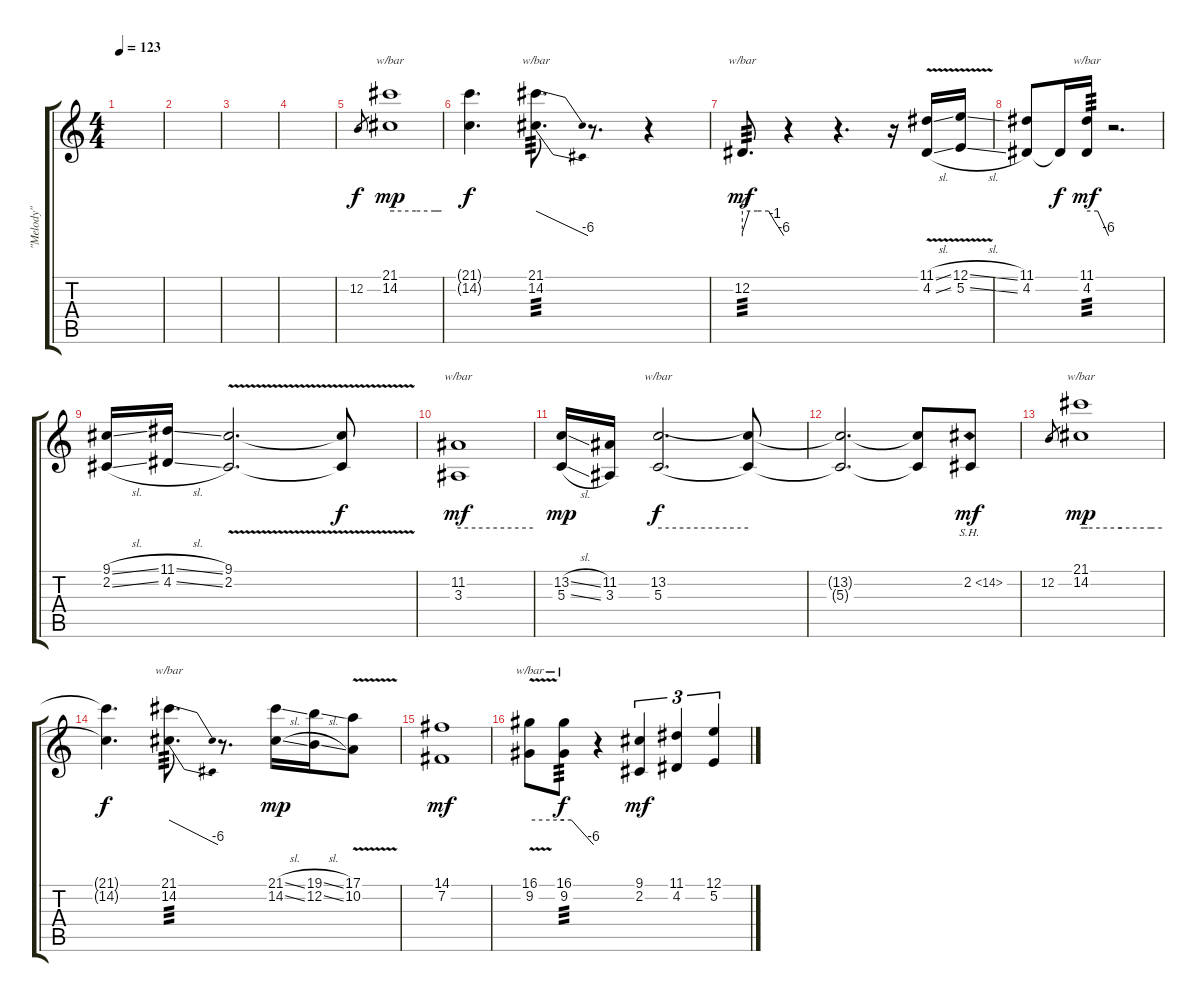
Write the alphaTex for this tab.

\track ("\"Melody\"" "\"Melody\"") {instrument lead1square}
\staff {score tabs}
\tuning (E4 B3 G3 D3 A2 E2) {hide}
\ts (4 4)
\tempo 123
\clef g2
\ks c
|
|
|
|
12.2.8{gr} (21.1 14.2).1{tbe (custom default 0 0 2 0 5 0 30 0 52 0 60 0) dy mp} |
(21.1{t} 14.2{t}).4{d dy f} (21.1 14.2).8{d tbe (dive default 0 0 60 -24) tp 3} r.8{d} r.4 |
12.2.8{d tbe (custom default 0 -16 10 0 22 0 38 0 47 -4 60 -24) tp 3 dy mf} r.4 r.4{d} r.16 (11.1{sl} 4.2{v sl}).16 (12.1{sl} 5.2{v sl}).16 |
(11.1 4.2).8 4.2{t}.16{dy f} (11.1 4.2).16{tbe (custom default 0 0 30 0 60 -24) tp 3 dy mf} r.2{d} |
(9.1{sl} 2.2{sl}).16 (11.1{sl} 4.2{sl}).16 (9.1{v} 2.2{v}).2{d} (9.1{t} 2.2{t}).8{dy f} |
(11.2 3.3).1{tbe (hold default 0 0 60 0) dy mf} |
(13.2{sl} 5.3{sl}).16{dy mp} (11.2 3.3).16 (13.2 5.3).2{d tbe (hold default 0 0 60 0) dy f} (13.2{t} 5.3{t}).8 |
(13.2{t} 5.3{t}).2{d} (13.2{t} 5.3{t}).8 2.2{sh 12}.8{dy mf} |
12.2.8{gr} (21.1 14.2).1{tbe (custom default 0 0 2 0 5 0 30 0 52 0 60 0) dy mp} |
(21.1{t} 14.2{t}).4{d dy f} (21.1 14.2).8{d tbe (dive default 0 0 60 -24) tp 3} r.8{d} (21.1{sl} 14.2{sl}).16{dy mp} (19.1{sl} 12.2{sl}).16 (17.1{v} 10.2{v}).8 |
(14.1 7.2).1{dy mf} |
(16.1{v} 9.2).8{tbe (hold default 0 0 60 0)} (16.1 9.2).8{tbe (custom default 0 0 15 0 60 -24) tp 3 dy f} r.4 (9.1 2.2).4{tu (3 2) dy mf} (11.1 4.2).4{tu (3 2)} (12.1 5.2).4{tu (3 2)}
